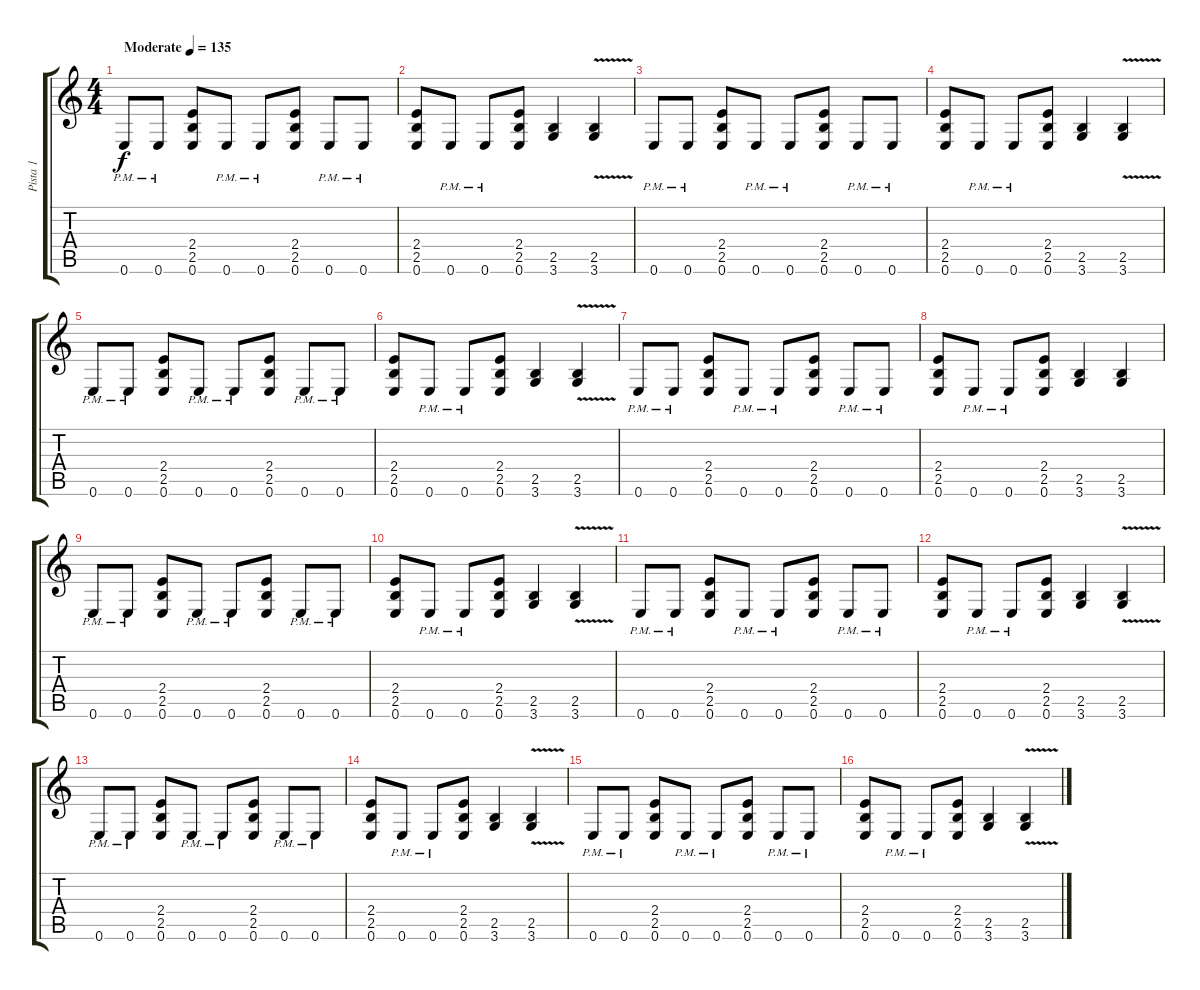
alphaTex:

\track ("Pista 1" "Pista 1") {instrument distortionguitar}
\staff {score tabs}
\tuning (E4 B3 G3 D3 A2 E2) {hide}
\ts (4 4)
\tempo (135 "Moderate")
\clef g2
\ks c
0.6{pm}.8{dy f instrument distortionguitar} 0.6{pm}.8 (2.4 2.5 0.6).8 0.6{pm}.8 0.6{pm}.8 (2.4 2.5 0.6).8 0.6{pm}.8 0.6{pm}.8 |
(2.4 2.5 0.6).8 0.6{pm}.8 0.6{pm}.8 (2.4 2.5 0.6).8 (2.5 3.6).4 (2.5 3.6{v}).4 |
0.6{pm}.8 0.6{pm}.8 (2.4 2.5 0.6).8 0.6{pm}.8 0.6{pm}.8 (2.4 2.5 0.6).8 0.6{pm}.8 0.6{pm}.8 |
(2.4 2.5 0.6).8 0.6{pm}.8 0.6{pm}.8 (2.4 2.5 0.6).8 (2.5 3.6).4 (2.5{v} 3.6).4 |
0.6{pm}.8 0.6{pm}.8 (2.4 2.5 0.6).8 0.6{pm}.8 0.6{pm}.8 (2.4 2.5 0.6).8 0.6{pm}.8 0.6{pm}.8 |
(2.4 2.5 0.6).8 0.6{pm}.8 0.6{pm}.8 (2.4 2.5 0.6).8 (2.5 3.6).4 (2.5 3.6{v}).4 |
0.6{pm}.8 0.6{pm}.8 (2.4 2.5 0.6).8 0.6{pm}.8 0.6{pm}.8 (2.4 2.5 0.6).8 0.6{pm}.8 0.6{pm}.8 |
(2.4 2.5 0.6).8 0.6{pm}.8 0.6{pm}.8 (2.4 2.5 0.6).8 (2.5 3.6).4 (2.5 3.6).4 |
0.6{pm}.8 0.6{pm}.8 (2.4 2.5 0.6).8 0.6{pm}.8 0.6{pm}.8 (2.4 2.5 0.6).8 0.6{pm}.8 0.6{pm}.8 |
(2.4 2.5 0.6).8 0.6{pm}.8 0.6{pm}.8 (2.4 2.5 0.6).8 (2.5 3.6).4 (2.5 3.6{v}).4 |
0.6{pm}.8 0.6{pm}.8 (2.4 2.5 0.6).8 0.6{pm}.8 0.6{pm}.8 (2.4 2.5 0.6).8 0.6{pm}.8 0.6{pm}.8 |
(2.4 2.5 0.6).8 0.6{pm}.8 0.6{pm}.8 (2.4 2.5 0.6).8 (2.5 3.6).4 (2.5 3.6{v}).4 |
0.6{pm}.8 0.6{pm}.8 (2.4 2.5 0.6).8 0.6{pm}.8 0.6{pm}.8 (2.4 2.5 0.6).8 0.6{pm}.8 0.6{pm}.8 |
(2.4 2.5 0.6).8 0.6{pm}.8 0.6{pm}.8 (2.4 2.5 0.6).8 (2.5 3.6).4 (2.5 3.6{v}).4 |
0.6{pm}.8 0.6{pm}.8 (2.4 2.5 0.6).8 0.6{pm}.8 0.6{pm}.8 (2.4 2.5 0.6).8 0.6{pm}.8 0.6{pm}.8 |
(2.4 2.5 0.6).8 0.6{pm}.8 0.6{pm}.8 (2.4 2.5 0.6).8 (2.5 3.6).4 (2.5{v} 3.6).4
